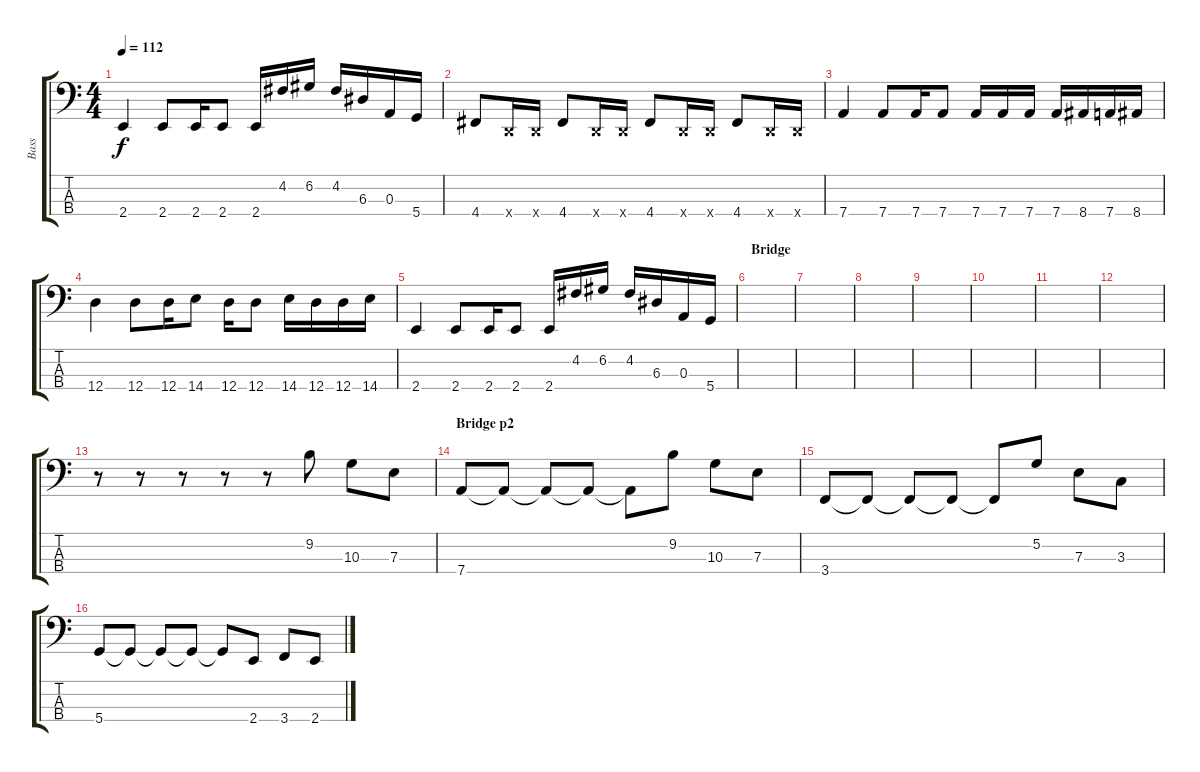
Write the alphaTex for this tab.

\track ("Bass" "Bass") {instrument electricbasspick}
\staff {score tabs}
\tuning (G2 D2 A1 D1) {hide}
\ts (4 4)
\tempo 112
\clef f4
\ks c
2.4.4{dy f} 2.4.8 2.4.16 2.4.8 2.4.16 4.2.16 6.2.16 4.2.16 6.3.16 0.3.16 5.4.16 |
4.4.8 0.4{x}.16 0.4{x}.16 4.4.8 0.4{x}.16 0.4{x}.16 4.4.8 0.4{x}.16 0.4{x}.16 4.4.8 0.4{x}.16 0.4{x}.16 |
7.4.4 7.4.8 7.4.16 7.4.8 7.4.16 7.4.16 7.4.16 7.4.16 8.4.16 7.4.16 8.4.16 |
12.4.4 12.4.8 12.4.16 14.4.8 12.4.16 12.4.8 14.4.16 12.4.16 12.4.16 14.4.16 |
2.4.4 2.4.8 2.4.16 2.4.8 2.4.16 4.2.16 6.2.16 4.2.16 6.3.16 0.3.16 5.4.16 |
\section ("" "Bridge")
|
|
|
|
|
|
|
r.8 r.8 r.8 r.8 r.8 9.2.8 10.3.8 7.3.8 |
\section ("" "Bridge p2")
7.4.8 7.4{t}.8 7.4{t}.8 7.4{t}.8 7.4{t}.8 9.2.8 10.3.8 7.3.8 |
3.4.8 3.4{t}.8 3.4{t}.8 3.4{t}.8 3.4{t}.8 5.2.8 7.3.8 3.3.8 |
5.4.8 5.4{t}.8 5.4{t}.8 5.4{t}.8 5.4{t}.8 2.4.8 3.4.8 2.4.8
